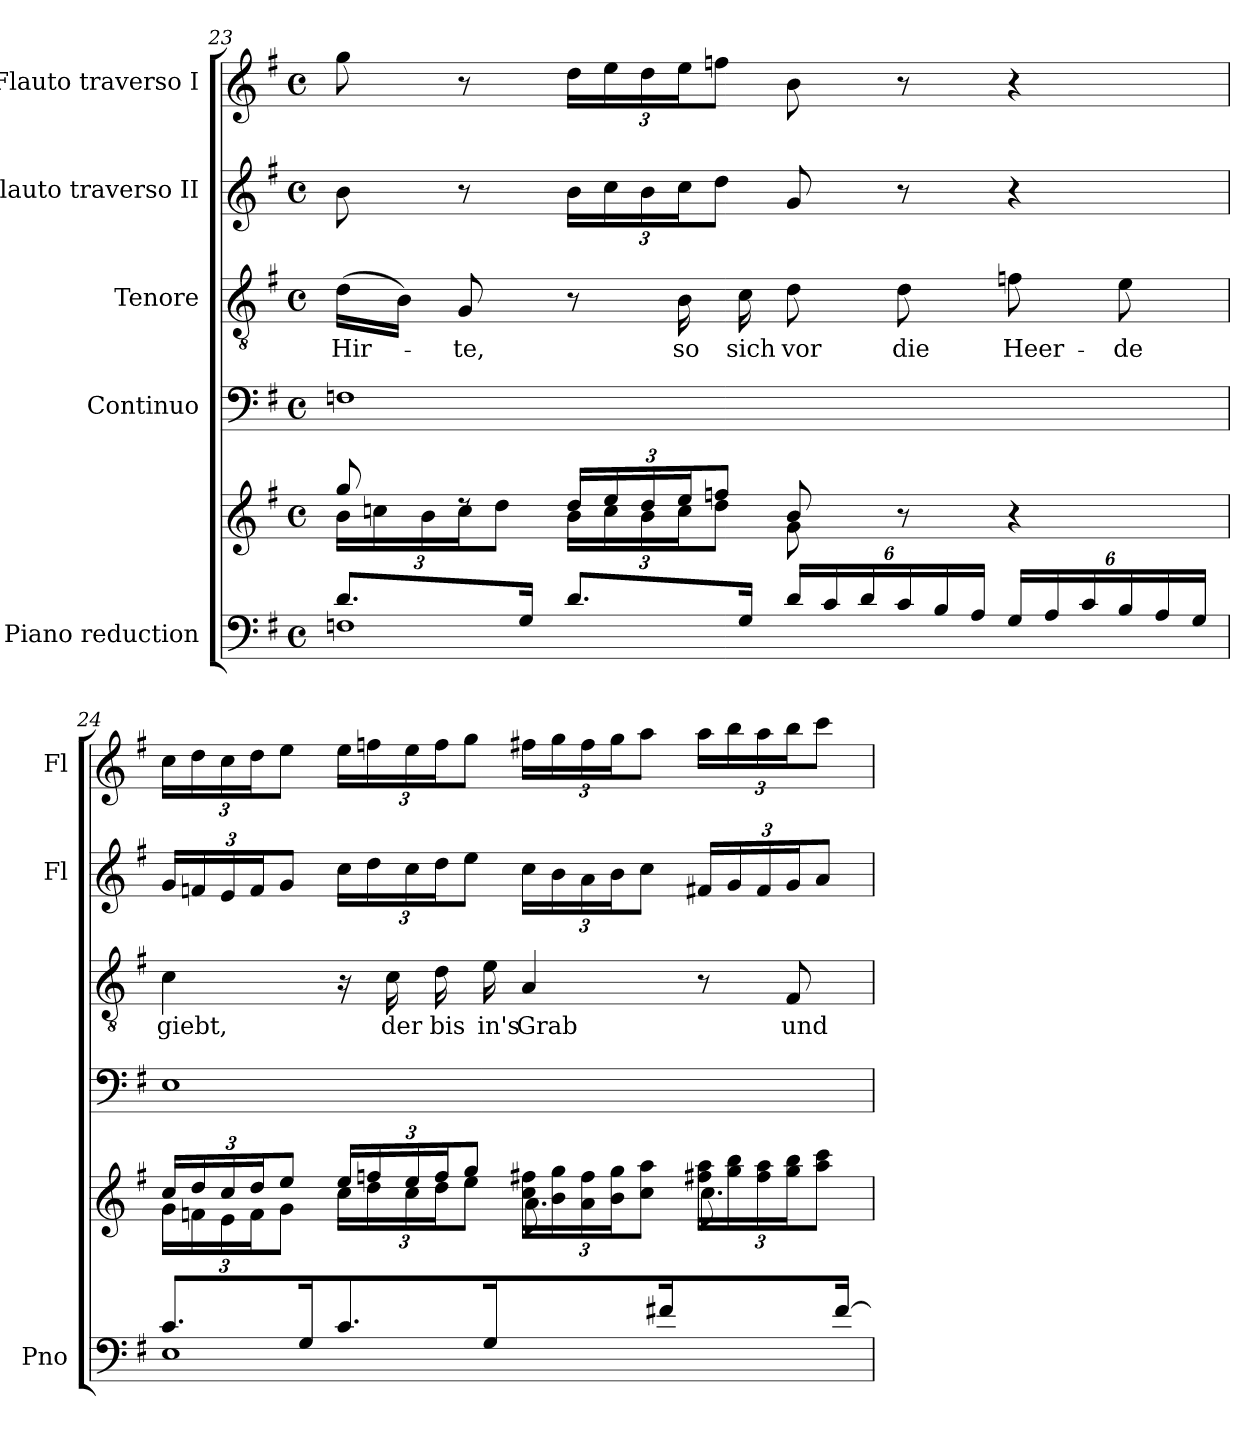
**kern	**kern	**kern	**kern	**text	**kern	**kern
*part5	*part5	*part4	*part3	*part3	*part2	*part1
*staff6	*staff5	*staff4	*staff3	*staff3	*staff2	*staff1
*I"Piano reduction	*	*I"Continuo	*I"Tenore	*	*I"Flauto traverso II	*I"Flauto traverso I
*I'Pno	*	*	*	*	*I'Fl	*I'Fl
!!LO:LB:g=z
*clefF4	*clefG2	*clefF4	*clefGv2	*	*clefG2	*clefG2
*k[f#]	*k[f#]	*k[f#]	*k[f#]	*	*k[f#]	*k[f#]
*M4/4	*M4/4	*M4/4	*M4/4	*	*M4/4	*M4/4
*met(c)	*met(c)	*met(c)	*met(c)	*	*met(c)	*met(c)
=23	=23	=23	=23	=23	=23	=23
*^	*^	*	*	*	*	*
*	*	*	*Xbrackettup	*	*	*	*	*
!	!	!	!	!	!	!LO:LY:b	!	!
8.d/L	1Fn	8gg/	24b\LL	1Fn	(>16d\LL	Hir-	8b\	8gg\
.	.	.	24ccn\	.	.	.	.	.
.	.	.	.	.	16B\JJ)	.	.	.
.	.	.	24b\	.	.	.	.	.
!	!	!	!	!	!	!LO:LY:b	!	!
.	.	8rdd	24cc\J	.	8G/	-te,	8r	8r
.	.	.	12dd\J	.	.	.	.	.
16G/Jk	.	.	.	.	.	.	.	.
*	*	*	*	*	*	*	*Xbrackettup	*Xbrackettup
8.d/L	.	24dd/LL	24b\LL	.	8r	.	24b\LL	24dd\LL
.	.	24ee/	24cc\	.	.	.	24cc\	24ee\
.	.	24dd/	24b\	.	.	.	24b\	24dd\
!	!	!	!	!	!	!LO:LY:b	!	!
.	.	24ee/J	24cc\J	.	16B\	so	24cc\J	24ee\J
.	.	12ffn/J	12dd\J	.	.	.	12dd\J	12ffn\J
!	!	!	!	!	!	!LO:LY:b	!	!
16G/Jk	.	.	.	.	16c\	sich	.	.
*Xbrackettup	*	*	*	*	*	*	*	*
!	!	!	!	!	!	!LO:LY:b	!	!
24d/LL	.	8b/	8g\	.	8d\	vor	8g/	8b\
24c/	.	.	.	.	.	.	.	.
24d/	.	.	.	.	.	.	.	.
!	!	!	!	!	!	!LO:LY:b	!	!
24c/	.	8r	8ryy	.	8d\	die	8r	8r
24B/	.	.	.	.	.	.	.	.
24A/JJ	.	.	.	.	.	.	.	.
!	!	!	!	!	!	!LO:LY:b	!	!
24G/LL	.	4r	4ryy	.	8fn\	Heer-	4r	4r
24A/	.	.	.	.	.	.	.	.
24c/	.	.	.	.	.	.	.	.
!	!	!	!	!	!	!LO:LY:b	!	!
24B/	.	.	.	.	8e\	-de	.	.
24A/	.	.	.	.	.	.	.	.
24G/JJ	.	.	.	.	.	.	.	.
=24	=24	=24	=24	=24	=24	=24	=24	=24
*	*	*	*^	*	*	*	*	*
!	!	!	!	!	!	!	!LO:LY:b	!	!
8.c/L	1E	24cc/LL	24g\LL	2ryy	1E	4c\	giebt,	24g/LL	24cc\LL
.	.	24dd/	24fn\	.	.	.	.	24fn/	24dd\
.	.	24cc/	24e\	.	.	.	.	24e/	24cc\
.	.	24dd/J	24f\J	.	.	.	.	24f/J	24dd\J
.	.	12ee/J	12g\J	.	.	.	.	12g/J	12ee\J
16G/Jk	.	.	.	.	.	.	.	.	.
8.c/L	.	24ee/LL	24cc\LL	.	.	16r	.	24cc\LL	24ee\LL
.	.	24ffn/	24dd\	.	.	.	.	24dd\	24ffn\
!	!	!	!	!	!	!	!LO:LY:b	!	!
.	.	.	.	.	.	16c\	der	.	.
.	.	24ee/	24cc\	.	.	.	.	24cc\	24ee\
!	!	!	!	!	!	!	!LO:LY:b	!	!
.	.	24ff/J	24dd\J	.	.	16d\	bis	24dd\J	24ff\J
.	.	12gg/J	12ee\J	.	.	.	.	12ee\J	12gg\J
!	!	!	!	!	!	!	!LO:LY:b	!	!
16G/Jk	.	.	.	.	.	16e\	in's	.	.
!	!	!	!	!	!	!	!LO:LY:b	!	!
8.ryy	.	24cc\ 24ff#X\LL	2ryy	8.a\L	.	4A/	Grab	24cc\LL	24ff#X\LL
.	.	24b\ 24gg\	.	.	.	.	.	24b\	24gg\
.	.	24a\ 24ff#\	.	.	.	.	.	24a\	24ff#\
.	.	24b\ 24gg\J	.	.	.	.	.	24b\J	24gg\J
.	.	12cc\ 12aa\J	.	.	.	.	.	12cc\J	12aa\J
16f#X/Jk	.	.	.	16ryy	.	.	.	.	.
8.ryy	.	24ff#X\ 24aa\LL	.	8.cc\L	.	8r	.	24f#X/LL	24aa\LL
.	.	24gg\ 24bb\	.	.	.	.	.	24g/	24bb\
.	.	24ff#\ 24aa\	.	.	.	.	.	24f#/	24aa\
!	!	!	!	!	!	!	!LO:LY:b	!	!
.	.	24gg\ 24bb\J	.	.	.	8F#/	und	24g/J	24bb\J
.	.	12aa\ 12ccc\J	.	.	.	.	.	12a/J	12ccc\J
[16f#/Jk	.	.	.	16ryy	.	.	.	.	.
*v	*v	*	*	*	*	*	*	*	*
*	*v	*v	*v	*	*	*	*	*
=	=	=	=	=	=	=
*-	*-	*-	*-	*-	*-	*-
